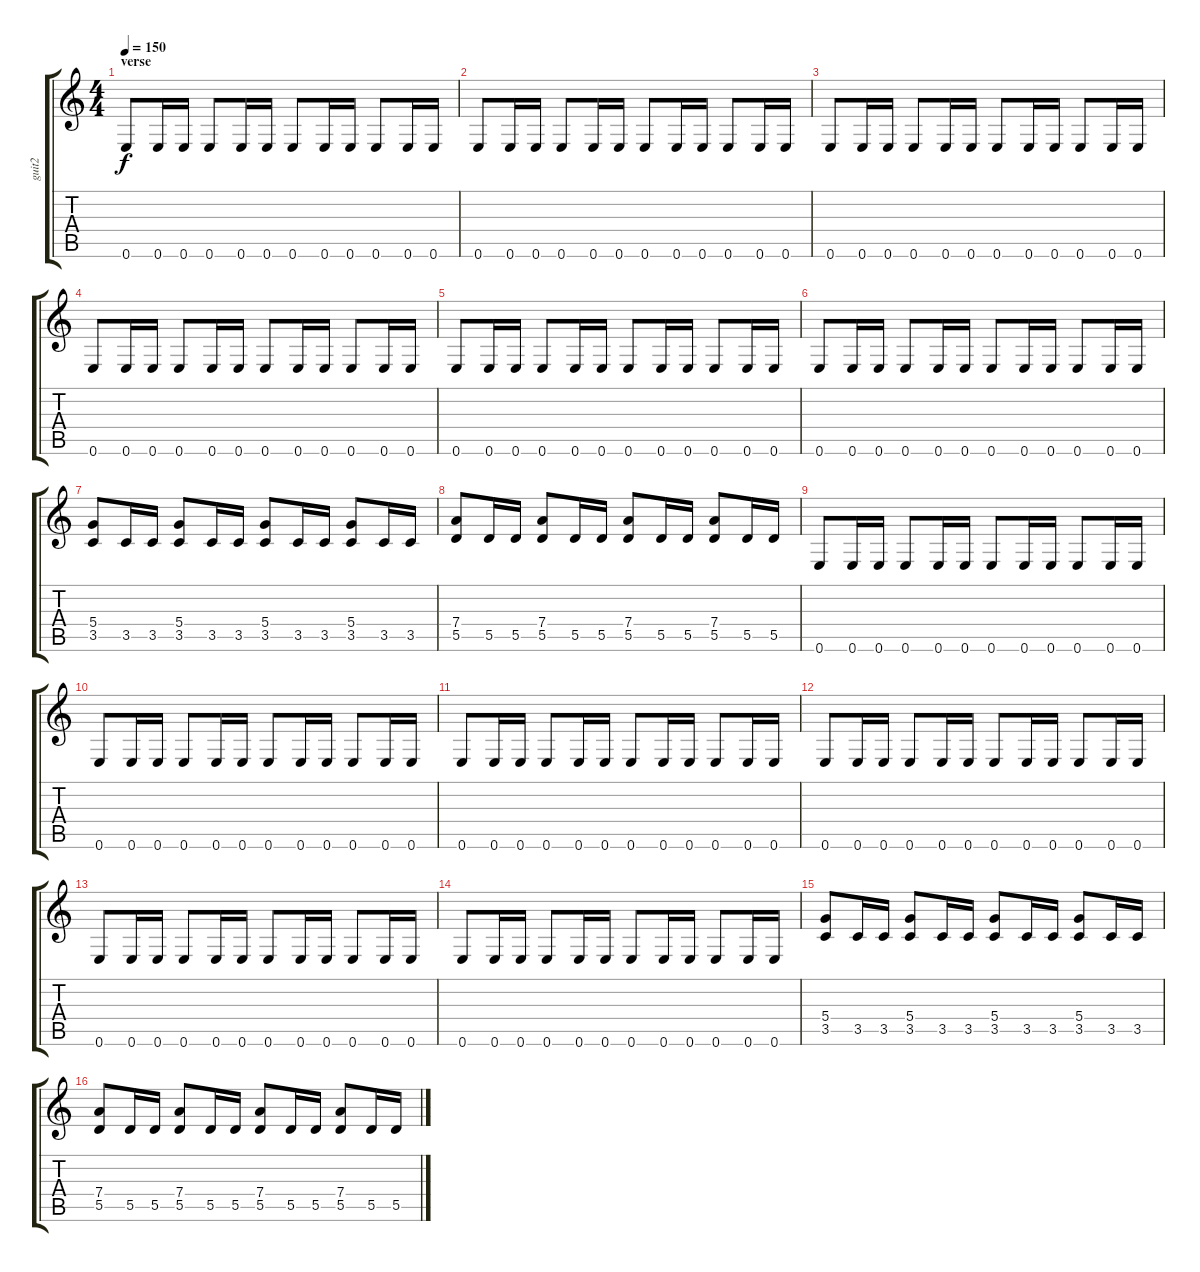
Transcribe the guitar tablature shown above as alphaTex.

\track ("guit2" "guit2") {instrument distortionguitar}
\staff {score tabs}
\tuning (E4 B3 G3 D3 A2 E2) {hide}
\ts (4 4)
\section ("" "verse")
\tempo 150
\clef g2
\ks c
0.6.8{dy f} 0.6.16 0.6.16 0.6.8 0.6.16 0.6.16 0.6.8 0.6.16 0.6.16 0.6.8 0.6.16 0.6.16 |
0.6.8 0.6.16 0.6.16 0.6.8 0.6.16 0.6.16 0.6.8 0.6.16 0.6.16 0.6.8 0.6.16 0.6.16 |
0.6.8 0.6.16 0.6.16 0.6.8 0.6.16 0.6.16 0.6.8 0.6.16 0.6.16 0.6.8 0.6.16 0.6.16 |
0.6.8 0.6.16 0.6.16 0.6.8 0.6.16 0.6.16 0.6.8 0.6.16 0.6.16 0.6.8 0.6.16 0.6.16 |
0.6.8 0.6.16 0.6.16 0.6.8 0.6.16 0.6.16 0.6.8 0.6.16 0.6.16 0.6.8 0.6.16 0.6.16 |
0.6.8 0.6.16 0.6.16 0.6.8 0.6.16 0.6.16 0.6.8 0.6.16 0.6.16 0.6.8 0.6.16 0.6.16 |
(5.4 3.5).8 3.5.16 3.5.16 (5.4 3.5).8 3.5.16 3.5.16 (5.4 3.5).8 3.5.16 3.5.16 (5.4 3.5).8 3.5.16 3.5.16 |
(7.4 5.5).8 5.5.16 5.5.16 (7.4 5.5).8 5.5.16 5.5.16 (7.4 5.5).8 5.5.16 5.5.16 (7.4 5.5).8 5.5.16 5.5.16 |
0.6.8 0.6.16 0.6.16 0.6.8 0.6.16 0.6.16 0.6.8 0.6.16 0.6.16 0.6.8 0.6.16 0.6.16 |
0.6.8 0.6.16 0.6.16 0.6.8 0.6.16 0.6.16 0.6.8 0.6.16 0.6.16 0.6.8 0.6.16 0.6.16 |
0.6.8 0.6.16 0.6.16 0.6.8 0.6.16 0.6.16 0.6.8 0.6.16 0.6.16 0.6.8 0.6.16 0.6.16 |
0.6.8 0.6.16 0.6.16 0.6.8 0.6.16 0.6.16 0.6.8 0.6.16 0.6.16 0.6.8 0.6.16 0.6.16 |
0.6.8 0.6.16 0.6.16 0.6.8 0.6.16 0.6.16 0.6.8 0.6.16 0.6.16 0.6.8 0.6.16 0.6.16 |
0.6.8 0.6.16 0.6.16 0.6.8 0.6.16 0.6.16 0.6.8 0.6.16 0.6.16 0.6.8 0.6.16 0.6.16 |
(5.4 3.5).8 3.5.16 3.5.16 (5.4 3.5).8 3.5.16 3.5.16 (5.4 3.5).8 3.5.16 3.5.16 (5.4 3.5).8 3.5.16 3.5.16 |
(7.4 5.5).8 5.5.16 5.5.16 (7.4 5.5).8 5.5.16 5.5.16 (7.4 5.5).8 5.5.16 5.5.16 (7.4 5.5).8 5.5.16 5.5.16
